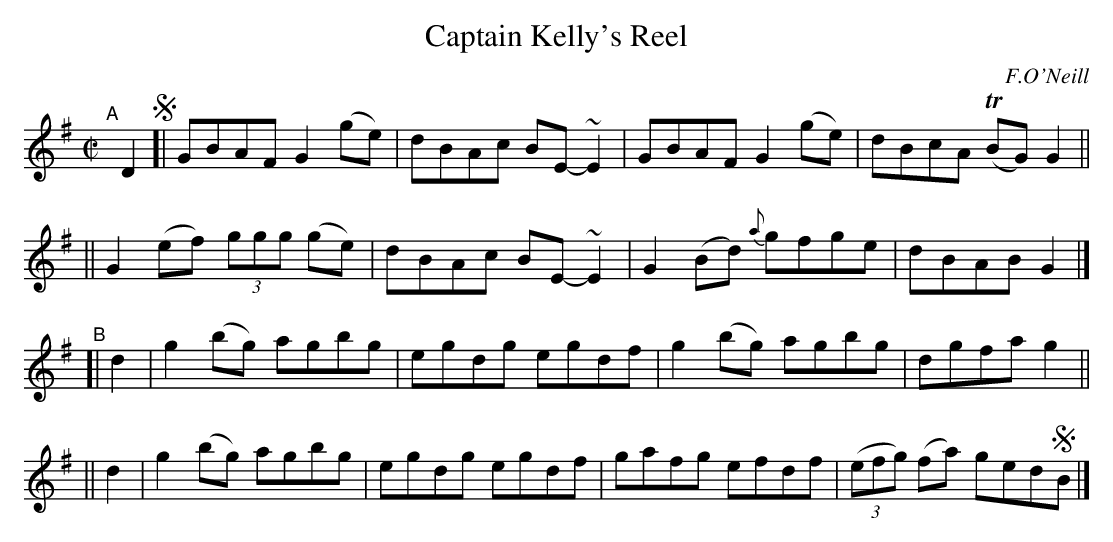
X:1
T: Captain Kelly's Reel
O: F.O'Neill
M: C|
L: 1/8
K: G
"^A"[|] D2 !segno!\
[| GBAF G2(ge) | dBAc BE-~E2 | GBAF G2(ge) | dBcA T(BG)G2 ||
|| G2(ef) (3ggg (ge) | dBAc BE-~E2 | G2(Bd) {a}gfge | dBAB G2 |]
"^B"\
[| d2 | g2(bg) agbg | egdg egdf | g2(bg) agbg | dgfa g2 ||
|| d2 | g2(bg) agbg | egdg egdf | gafg   efdf | (3(efg) (fa) ged!segno!B |]
